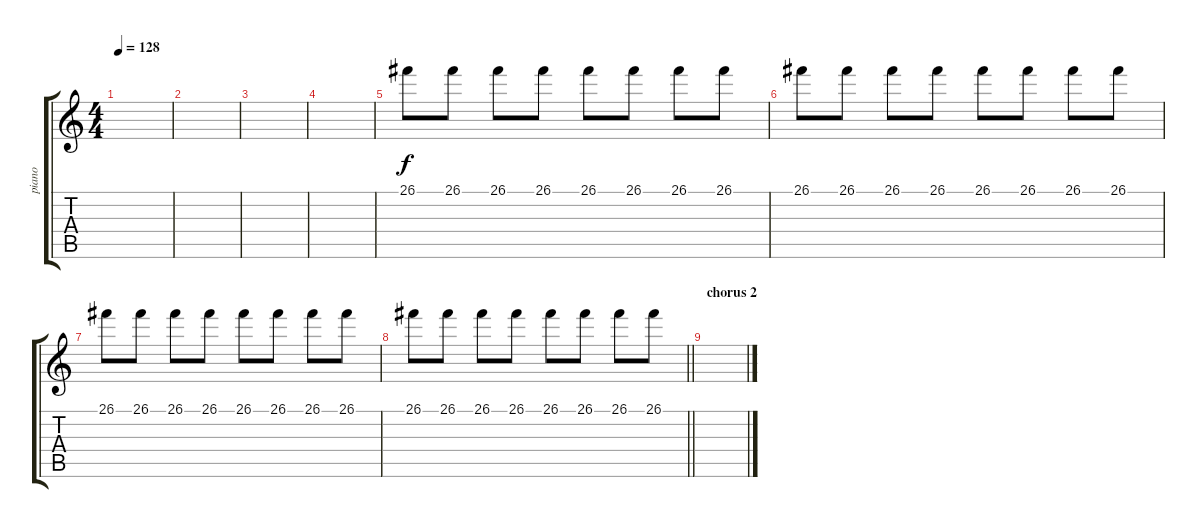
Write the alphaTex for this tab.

\track ("piano" "piano") {instrument acousticgrandpiano}
\staff {score tabs}
\tuning (E4 B3 G3 D3 A2 E2) {hide}
\ts (4 4)
\tempo 128
\clef g2
\ks c
|
|
|
|
26.1.8 26.1.8 26.1.8 26.1.8 26.1.8 26.1.8 26.1.8 26.1.8 |
26.1.8 26.1.8 26.1.8 26.1.8 26.1.8 26.1.8 26.1.8 26.1.8 |
26.1.8 26.1.8 26.1.8 26.1.8 26.1.8 26.1.8 26.1.8 26.1.8 |
\barLineRight lightlight
26.1.8 26.1.8 26.1.8 26.1.8 26.1.8 26.1.8 26.1.8 26.1.8 |
\section ("" "chorus 2")
